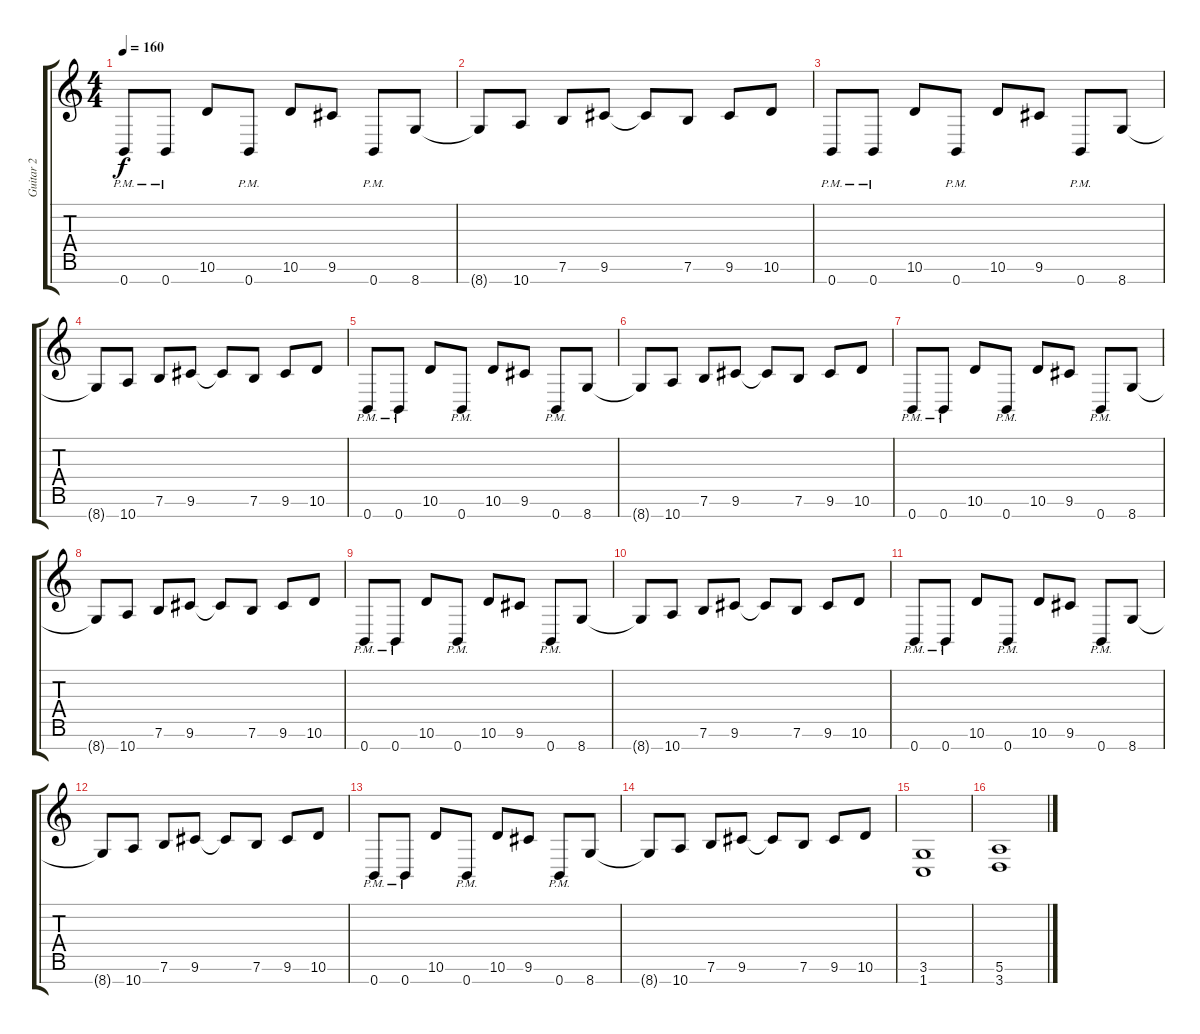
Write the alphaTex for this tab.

\track ("Guitar 2" "Guitar 2") {instrument distortionguitar}
\staff {score tabs}
\tuning (E4 B3 G3 D3 A2 E2 B1) {hide}
\ts (4 4)
\tempo 160
\clef g2
\ks c
0.7{pm}.8{dy f} 0.7{pm}.8 10.6.8 0.7{pm}.8 10.6.8 9.6.8 0.7{pm}.8 8.7.8 |
8.7{t}.8 10.7.8 7.6.8 9.6.8 9.6{t}.8 7.6.8 9.6.8 10.6.8 |
0.7{pm}.8 0.7{pm}.8 10.6.8 0.7{pm}.8 10.6.8 9.6.8 0.7{pm}.8 8.7.8 |
8.7{t}.8 10.7.8 7.6.8 9.6.8 9.6{t}.8 7.6.8 9.6.8 10.6.8 |
0.7{pm}.8 0.7{pm}.8 10.6.8 0.7{pm}.8 10.6.8 9.6.8 0.7{pm}.8 8.7.8 |
8.7{t}.8 10.7.8 7.6.8 9.6.8 9.6{t}.8 7.6.8 9.6.8 10.6.8 |
\section ("" "")
0.7{pm}.8 0.7{pm}.8 10.6.8 0.7{pm}.8 10.6.8 9.6.8 0.7{pm}.8 8.7.8 |
8.7{t}.8 10.7.8 7.6.8 9.6.8 9.6{t}.8 7.6.8 9.6.8 10.6.8 |
0.7{pm}.8 0.7{pm}.8 10.6.8 0.7{pm}.8 10.6.8 9.6.8 0.7{pm}.8 8.7.8 |
8.7{t}.8 10.7.8 7.6.8 9.6.8 9.6{t}.8 7.6.8 9.6.8 10.6.8 |
0.7{pm}.8 0.7{pm}.8 10.6.8 0.7{pm}.8 10.6.8 9.6.8 0.7{pm}.8 8.7.8 |
8.7{t}.8 10.7.8 7.6.8 9.6.8 9.6{t}.8 7.6.8 9.6.8 10.6.8 |
0.7{pm}.8 0.7{pm}.8 10.6.8 0.7{pm}.8 10.6.8 9.6.8 0.7{pm}.8 8.7.8 |
8.7{t}.8 10.7.8 7.6.8 9.6.8 9.6{t}.8 7.6.8 9.6.8 10.6.8 |
\section ("" "")
(3.6 1.7).1 |
(5.6 3.7).1
